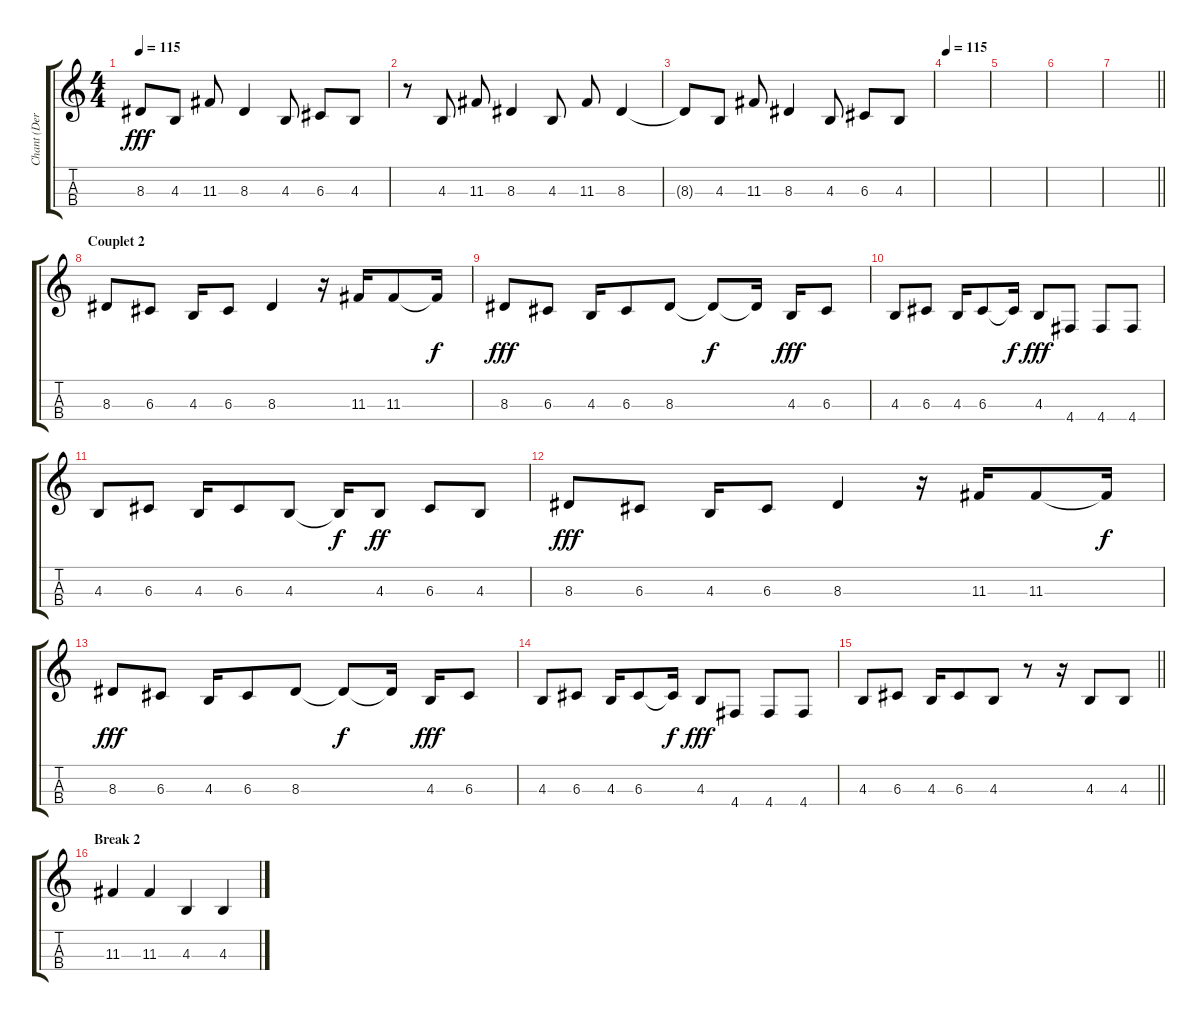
\track ("Chant (Deryck)" "Chant (Der") {instrument lead1square}
\staff {score tabs}
\tuning (E4 B3 G3 D3) {hide}
\ts (4 4)
\tempo 115
\clef g2
\ks c
8.3{t}.8{dy fff} 4.3.8 11.3.8 8.3.4 4.3.8 6.3.8 4.3.8 |
r.8 4.3.8 11.3.8 8.3.4 4.3.8 11.3.8 8.3.4 |
8.3{t}.8 4.3.8 11.3.8 8.3.4 4.3.8 6.3.8 4.3.8 |
\tempo 115
|
|
|
\barLineRight lightlight
|
\section ("" "Couplet 2")
8.3.8 6.3.8 4.3.16 6.3.8 8.3.4 r.16 11.3.16 11.3.8 11.3{t}.16{dy f} |
8.3.8{dy fff} 6.3.8 4.3.16 6.3.8 8.3.8 8.3{t}.8{dy f} 8.3{t}.16 4.3.16{dy fff} 6.3.8 |
4.3.8 6.3.8 4.3.16 6.3.8 6.3{t}.16{dy f} 4.3.8{dy fff} 4.4.8 4.4.8 4.4.8 |
4.3.8 6.3.8 4.3.16 6.3.8 4.3.8 4.3{t}.16{dy f} 4.3.8{dy ff} 6.3.8 4.3.8 |
8.3.8{dy fff} 6.3.8 4.3.16 6.3.8 8.3.4 r.16 11.3.16 11.3.8 11.3{t}.16{dy f} |
8.3.8{dy fff} 6.3.8 4.3.16 6.3.8 8.3.8 8.3{t}.8{dy f} 8.3{t}.16 4.3.16{dy fff} 6.3.8 |
4.3.8 6.3.8 4.3.16 6.3.8 6.3{t}.16{dy f} 4.3.8{dy fff} 4.4.8 4.4.8 4.4.8 |
\barLineRight lightlight
4.3.8 6.3.8 4.3.16 6.3.8 4.3.8 r.8 r.16 4.3.8 4.3.8 |
\section ("" "Break 2")
11.3.4 11.3.4 4.3.4 4.3.4
